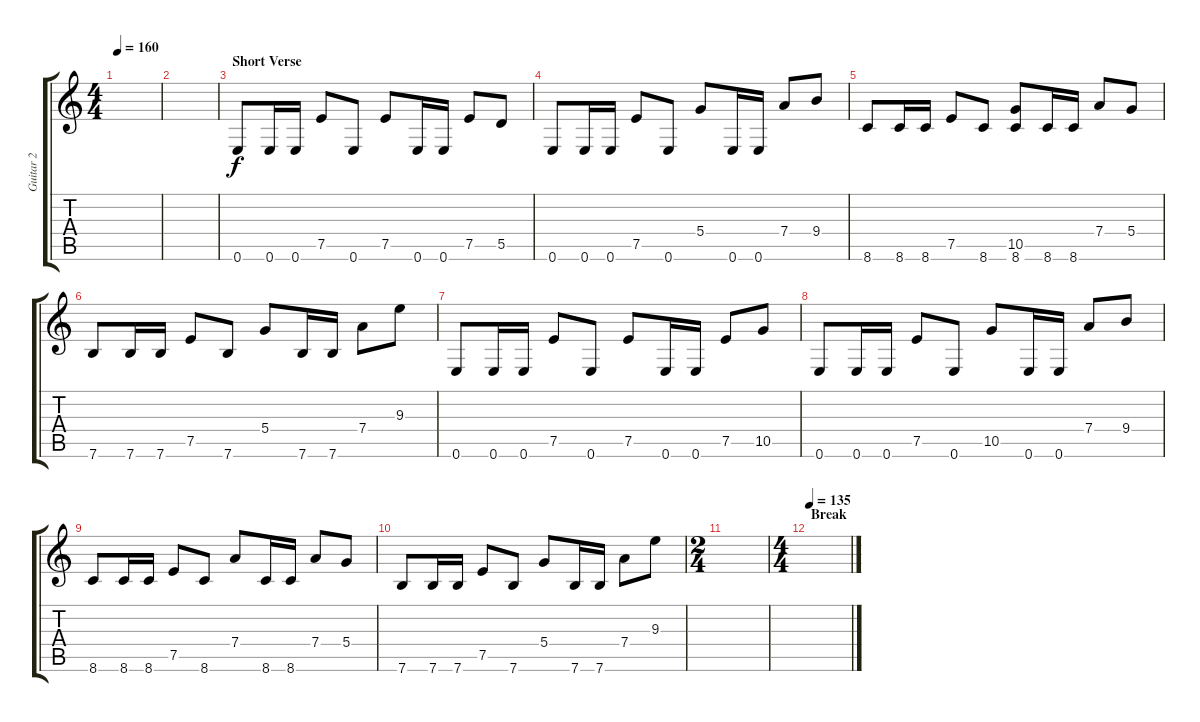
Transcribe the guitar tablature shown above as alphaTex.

\track ("Guitar 2" "Guitar 2") {instrument overdrivenguitar}
\staff {score tabs}
\tuning (E4 B3 G3 D3 A2 E2) {hide}
\ts (4 4)
\tempo 160
\clef g2
\ks c
|
|
\section ("" "Short Verse")
0.6.8 0.6.16 0.6.16 7.5.8 0.6.8 7.5.8 0.6.16 0.6.16 7.5.8 5.5.8 |
0.6.8 0.6.16 0.6.16 7.5.8 0.6.8 5.4.8 0.6.16 0.6.16 7.4.8 9.4.8 |
8.6.8 8.6.16 8.6.16 7.5.8 8.6.8 (10.5 8.6).8 8.6.16 8.6.16 7.4.8 5.4.8 |
7.6.8 7.6.16 7.6.16 7.5.8 7.6.8 5.4.8 7.6.16 7.6.16 7.4.8 9.3.8 |
0.6.8 0.6.16 0.6.16 7.5.8 0.6.8 7.5.8 0.6.16 0.6.16 7.5.8 10.5.8 |
0.6.8 0.6.16 0.6.16 7.5.8 0.6.8 10.5.8 0.6.16 0.6.16 7.4.8 9.4.8 |
8.6.8 8.6.16 8.6.16 7.5.8 8.6.8 7.4.8 8.6.16 8.6.16 7.4.8 5.4.8 |
7.6.8 7.6.16 7.6.16 7.5.8 7.6.8 5.4.8 7.6.16 7.6.16 7.4.8 9.3.8 |
\ts (2 4)
|
\ts (4 4)
\section ("" "Break")
\tempo 135
